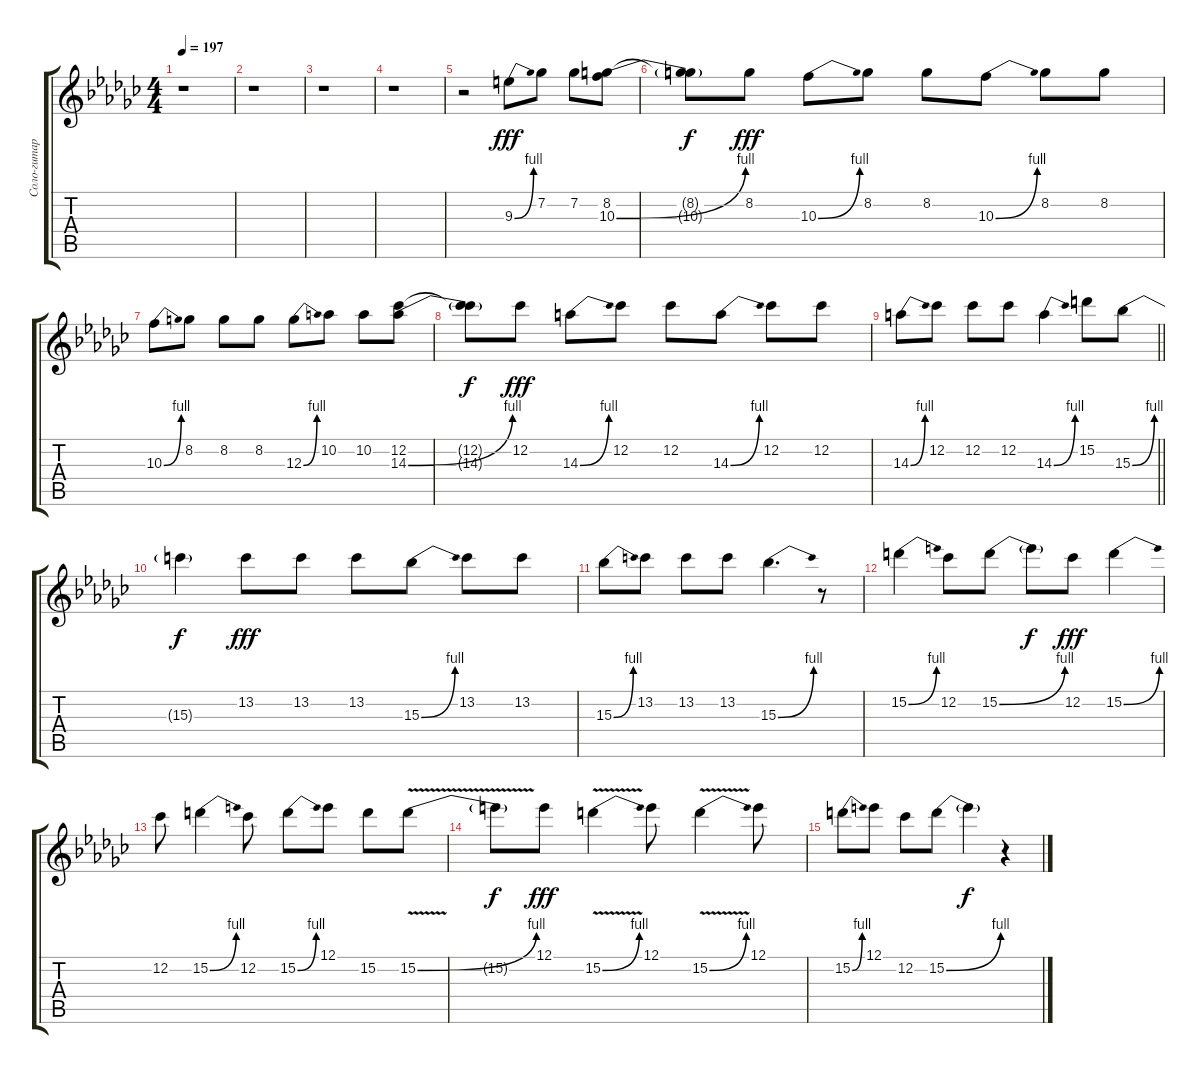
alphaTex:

\track ("Соло-гитара" "Соло-гитар") {instrument distortionguitar}
\staff {score tabs}
\tuning (E4 B3 G3 D3 A2 E2) {hide}
\ts (4 4)
\tempo 197
\clef g2
\ks gb
r.1{dy fff} |
r.1 |
r.1 |
r.1 |
r.2 9.3{be (bend 0 0 60 4)}.8 7.2.8 7.2.8 (8.2 10.3{be (bend 0 0 60 4)}).8 |
(8.2{t} 10.3{t}).8{dy f} 8.2.8{dy fff} 10.3{be (bend 0 0 60 4)}.8 8.2.8 8.2.8 10.3{be (bend 0 0 60 4)}.8 8.2.8 8.2.8 |
10.3{be (bend 0 0 60 4)}.8 8.2.8 8.2.8 8.2.8 12.3{be (bend 0 0 60 4)}.8 10.2.8 10.2.8 (12.2 14.3{be (bend 0 0 60 4)}).8 |
(12.2{t} 14.3{t}).8{dy f} 12.2.8{dy fff} 14.3{be (bend 0 0 60 4)}.8 12.2.8 12.2.8 14.3{be (bend 0 0 60 4)}.8 12.2.8 12.2.8 |
\barLineRight lightlight
14.3{be (bend 0 0 60 4)}.8 12.2.8 12.2.8 12.2.8 14.3{be (bend 0 0 60 4)}.4 15.2.8 15.3{be (bend 0 0 60 4)}.8 |
15.3{t}.4{dy f} 13.2.8{dy fff} 13.2.8 13.2.8 15.3{be (bend 0 0 60 4)}.8 13.2.8 13.2.8 |
15.3{be (bend 0 0 60 4)}.8 13.2.8 13.2.8 13.2.8 15.3{be (bend 0 0 60 4)}.4{d} r.8 |
15.2{be (bend 0 0 60 4)}.4 12.2.8 15.2{be (bend 0 0 60 4)}.8 15.2{t}.8{dy f} 12.2.8{dy fff} 15.2{be (bend 0 0 60 4)}.4 |
12.2.8 15.2{be (bend 0 0 60 4)}.4 12.2.8 15.2{be (bend 0 0 60 4)}.8 12.1.8 15.2.8 15.2{be (bend 0 0 60 4) v}.8 |
15.2{t}.8{dy f} 12.1.8{dy fff} 15.2{be (bend 0 0 60 4) v}.4 12.1.8 15.2{be (bend 0 0 60 4) v}.4 12.1.8 |
15.2{be (bend 0 0 60 4)}.8 12.1.8 12.2.8 15.2{be (bend 0 0 60 4)}.8 15.2{t}.4{dy f} r.4
